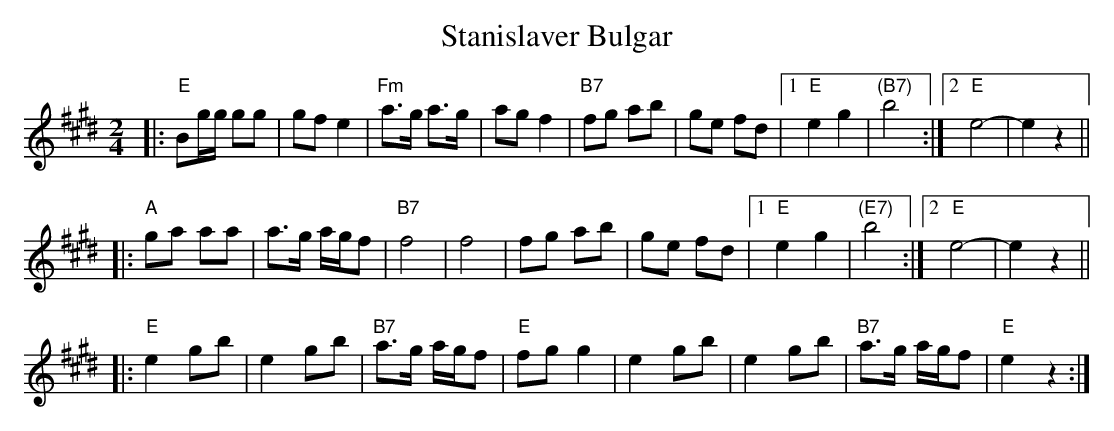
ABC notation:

X:1
T: Stanislaver Bulgar
M: 2/4
L: 1/8
K: E
|: "E"Bg/g/ gg | gf e2 | "Fm"a>g a>g | ag f2 | "B7"fg ab | ge fd |1 "E"e2 g2 | "(B7)"b4 :|2 "E"e4- | e2 z2 ||
|: "A"ga aa | a>g a/g/f | "B7"f4 | f4 | fg ab | ge fd |1 "E"e2 g2 | "(E7)"b4 :|2 "E"e4- | e2 z2 ||
|: "E"e2 gb | e2 gb | "B7"a>g a/g/f | "E"fg g2 | e2 gb | e2 gb | "B7"a>g a/g/f | "E"e2 z2 :|
